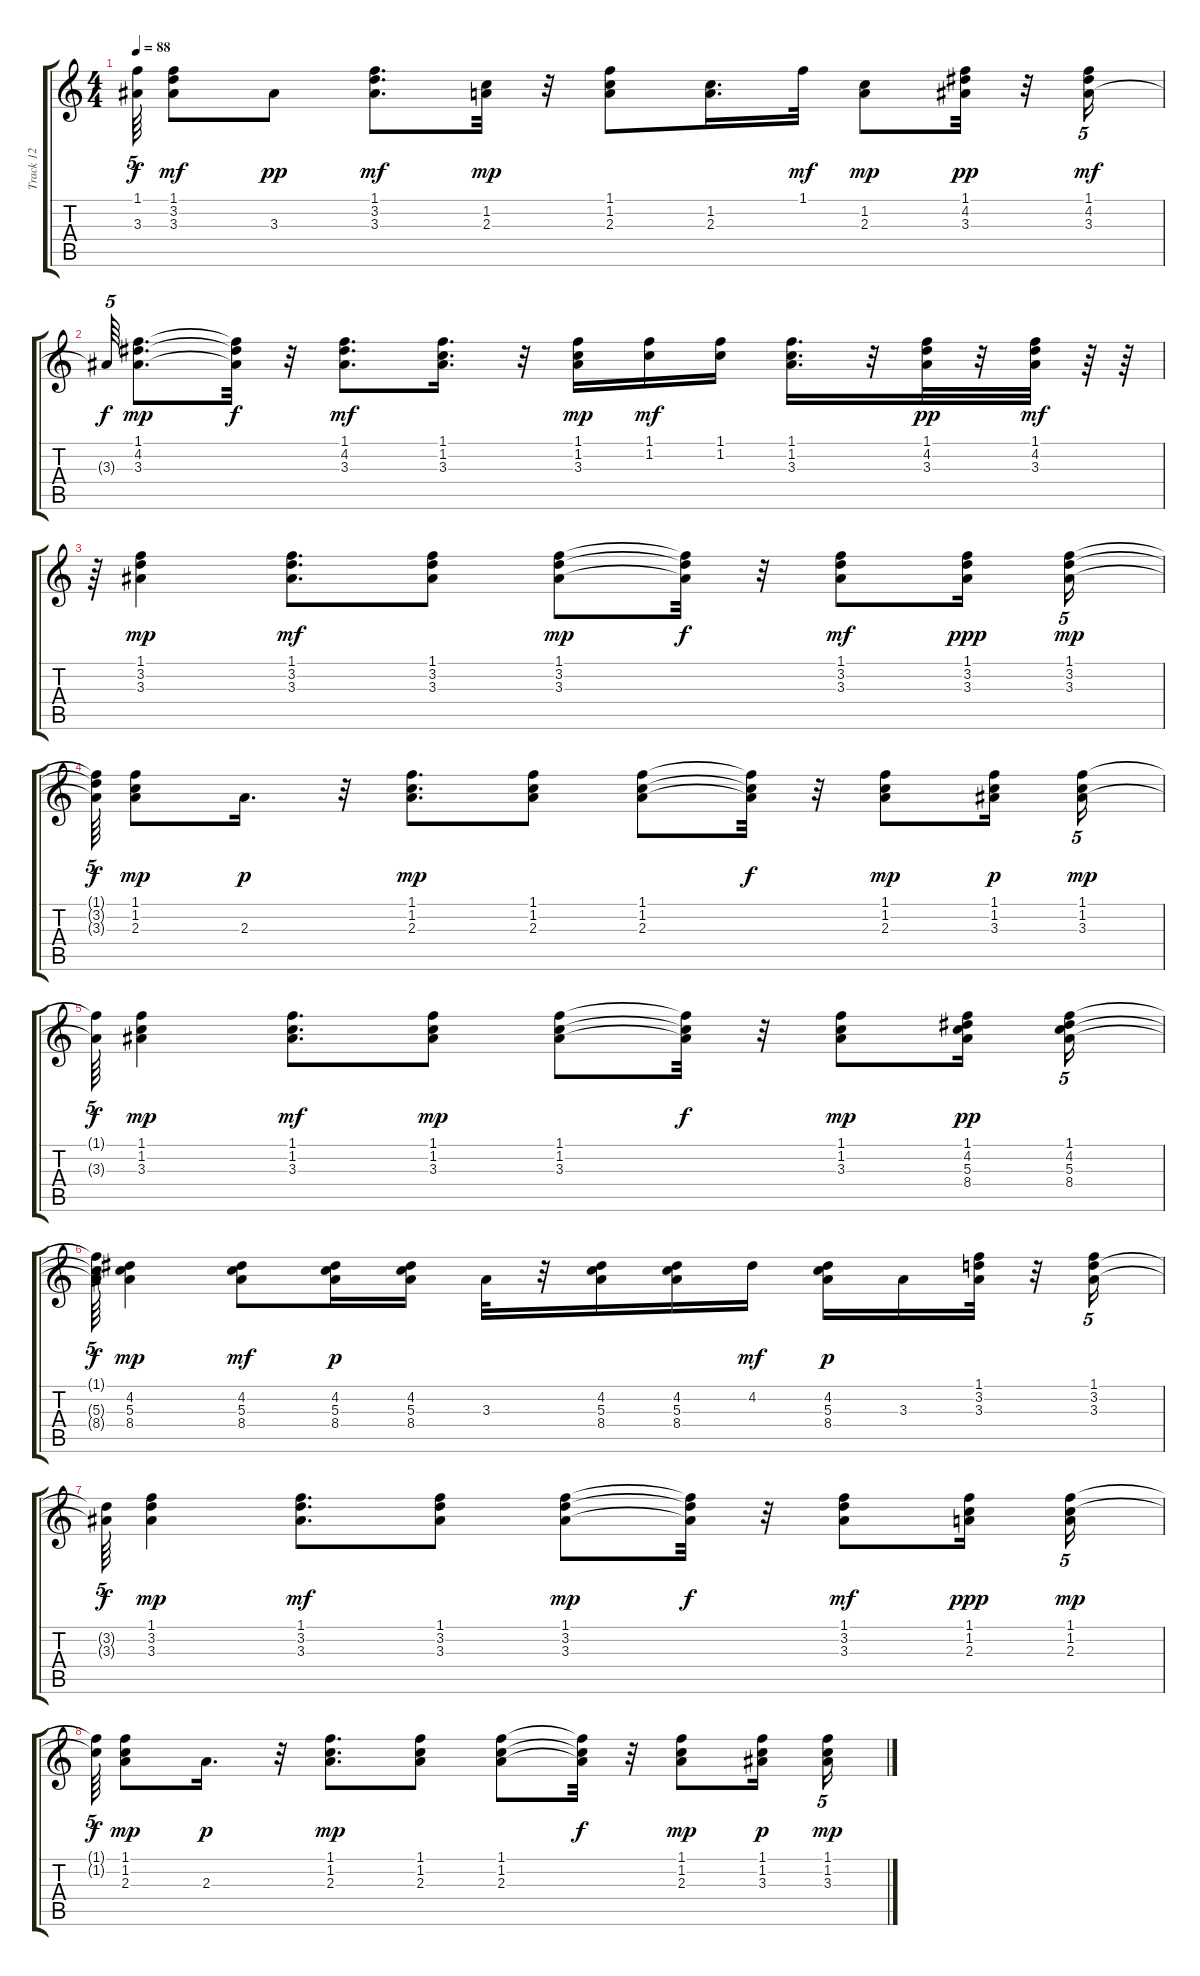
\track ("Track 12" "Track 12") {instrument acousticguitarsteel}
\staff {score tabs}
\tuning (E4 B3 G3 D3 A2 E2) {hide}
\ts (4 4)
\tempo 88
\clef g2
\ks c
(1.1{t} 3.3{t}).64{tu (5 4) dy f} (1.1 3.2 3.3).8{dy mf} 3.3.8{dy pp} (1.1 3.2 3.3).8{d dy mf} (1.2 2.3).32{dy mp} r.32 (1.1 1.2 2.3).8 (1.2 2.3).16{d} 1.1.32{dy mf} (1.2 2.3).8{dy mp} (1.1 4.2 3.3).32{dy pp} r.32 (1.1 4.2 3.3).16{tu (5 4) dy mf} |
3.3{t}.64{tu (5 4) dy f} (1.1 4.2 3.3).8{d dy mp} (1.1{t} 4.2{t} 3.3{t}).32{dy f} r.32 (1.1 4.2 3.3).8{d dy mf} (1.1 1.2 3.3).16{d} r.32 (1.1 1.2 3.3).16{dy mp} (1.1 1.2).16{dy mf} (1.1 1.2).16 (1.1 1.2 3.3).16{d} r.32 (1.1 4.2 3.3).32{dy pp} r.32 (1.1 4.2 3.3).32{dy mf} r.64 r.64 |
r.64{tu (5 4)} (1.1 3.2 3.3).4{dy mp} (1.1 3.2 3.3).8{d dy mf} (1.1 3.2 3.3).8 (1.1 3.2 3.3).8{dy mp} (1.1{t} 3.2{t} 3.3{t}).32{dy f} r.32 (1.1 3.2 3.3).8{dy mf} (1.1 3.2 3.3).16{dy ppp} (1.1 3.2 3.3).16{tu (5 4) dy mp} |
(1.1{t} 3.2{t} 3.3{t}).64{tu (5 4) dy f} (1.1 1.2 2.3).8{dy mp} 2.3.16{d dy p} r.32 (1.1 1.2 2.3).8{d dy mp} (1.1 1.2 2.3).8 (1.1 1.2 2.3).8 (1.1{t} 1.2{t} 2.3{t}).32{dy f} r.32 (1.1 1.2 2.3).8{dy mp} (1.1 1.2 3.3).16{dy p} (1.1 1.2 3.3).16{tu (5 4) dy mp} |
(1.1{t} 3.3{t}).64{tu (5 4) dy f} (1.1 1.2 3.3).4{dy mp} (1.1 1.2 3.3).8{d dy mf} (1.1 1.2 3.3).8{dy mp} (1.1 1.2 3.3).8 (1.1{t} 1.2{t} 3.3{t}).32{dy f} r.32 (1.1 1.2 3.3).8{dy mp} (1.1 4.2 5.3 8.4).16{dy pp} (1.1 4.2 5.3 8.4).16{tu (5 4)} |
(1.1{t} 5.3{t} 8.4{t}).64{tu (5 4) dy f} (4.2 5.3 8.4).4{dy mp} (4.2 5.3 8.4).8{dy mf} (4.2 5.3 8.4).16{dy p} (4.2 5.3 8.4).16 3.3.32 r.32 (4.2 5.3 8.4).16 (4.2 5.3 8.4).16 4.2.16{dy mf} (4.2 5.3 8.4).16{dy p} 3.3.16 (1.1 3.2 3.3).32 r.32 (1.1 3.2 3.3).16{tu (5 4)} |
(3.2{t} 3.3{t}).64{tu (5 4) dy f} (1.1 3.2 3.3).4{dy mp} (1.1 3.2 3.3).8{d dy mf} (1.1 3.2 3.3).8 (1.1 3.2 3.3).8{dy mp} (1.1{t} 3.2{t} 3.3{t}).32{dy f} r.32 (1.1 3.2 3.3).8{dy mf} (1.1 1.2 2.3).16{dy ppp} (1.1 1.2 2.3).16{tu (5 4) dy mp} |
(1.1{t} 1.2{t}).64{tu (5 4) dy f} (1.1 1.2 2.3).8{dy mp} 2.3.16{d dy p} r.32 (1.1 1.2 2.3).8{d dy mp} (1.1 1.2 2.3).8 (1.1 1.2 2.3).8 (1.1{t} 1.2{t} 2.3{t}).32{dy f} r.32 (1.1 1.2 2.3).8{dy mp} (1.1 1.2 3.3).16{dy p} (1.1 1.2 3.3).16{tu (5 4) dy mp}
